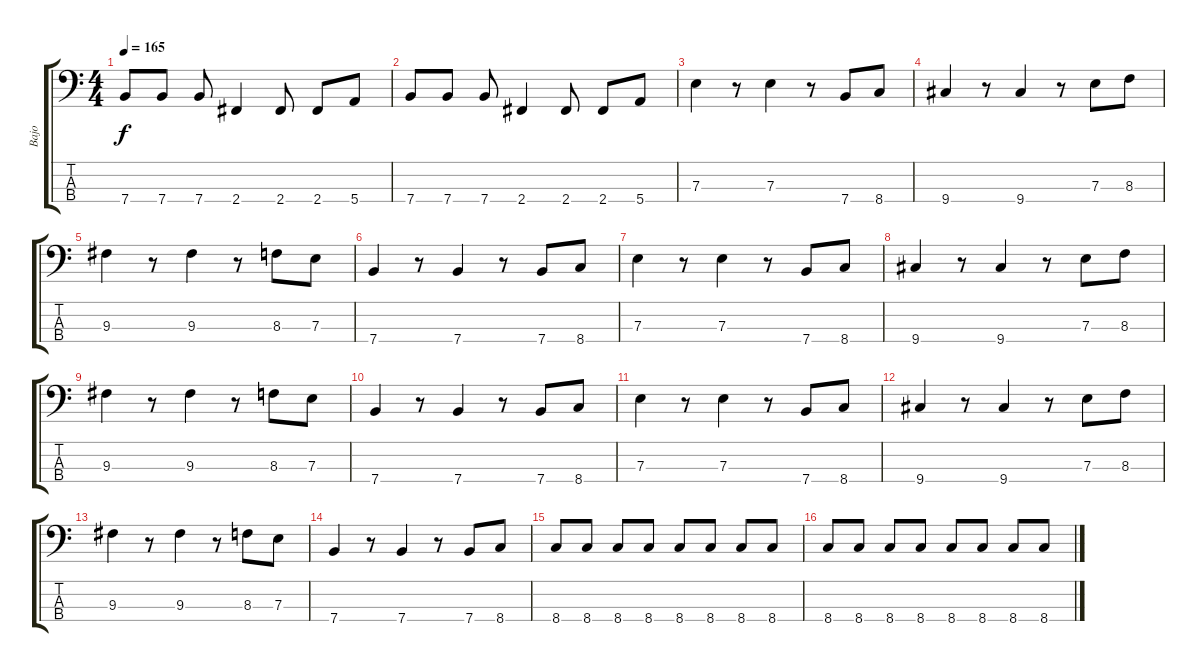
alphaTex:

\track ("Bajo" "Bajo") {instrument electricbassfinger}
\staff {score tabs}
\tuning (G2 D2 A1 E1) {hide}
\ts (4 4)
\tempo 165
\clef f4
\ks c
7.4.8{dy f} 7.4.8 7.4.8 2.4.4 2.4.8 2.4.8 5.4.8 |
7.4.8 7.4.8 7.4.8 2.4.4 2.4.8 2.4.8 5.4.8 |
7.3.4 r.8 7.3.4 r.8 7.4.8 8.4.8 |
9.4.4 r.8 9.4.4 r.8 7.3.8 8.3.8 |
9.3.4 r.8 9.3.4 r.8 8.3.8 7.3.8 |
7.4.4 r.8 7.4.4 r.8 7.4.8 8.4.8 |
7.3.4 r.8 7.3.4 r.8 7.4.8 8.4.8 |
9.4.4 r.8 9.4.4 r.8 7.3.8 8.3.8 |
9.3.4 r.8 9.3.4 r.8 8.3.8 7.3.8 |
7.4.4 r.8 7.4.4 r.8 7.4.8 8.4.8 |
7.3.4 r.8 7.3.4 r.8 7.4.8 8.4.8 |
9.4.4 r.8 9.4.4 r.8 7.3.8 8.3.8 |
9.3.4 r.8 9.3.4 r.8 8.3.8 7.3.8 |
7.4.4 r.8 7.4.4 r.8 7.4.8 8.4.8 |
8.4.8 8.4.8 8.4.8 8.4.8 8.4.8 8.4.8 8.4.8 8.4.8 |
8.4.8 8.4.8 8.4.8 8.4.8 8.4.8 8.4.8 8.4.8 8.4.8
